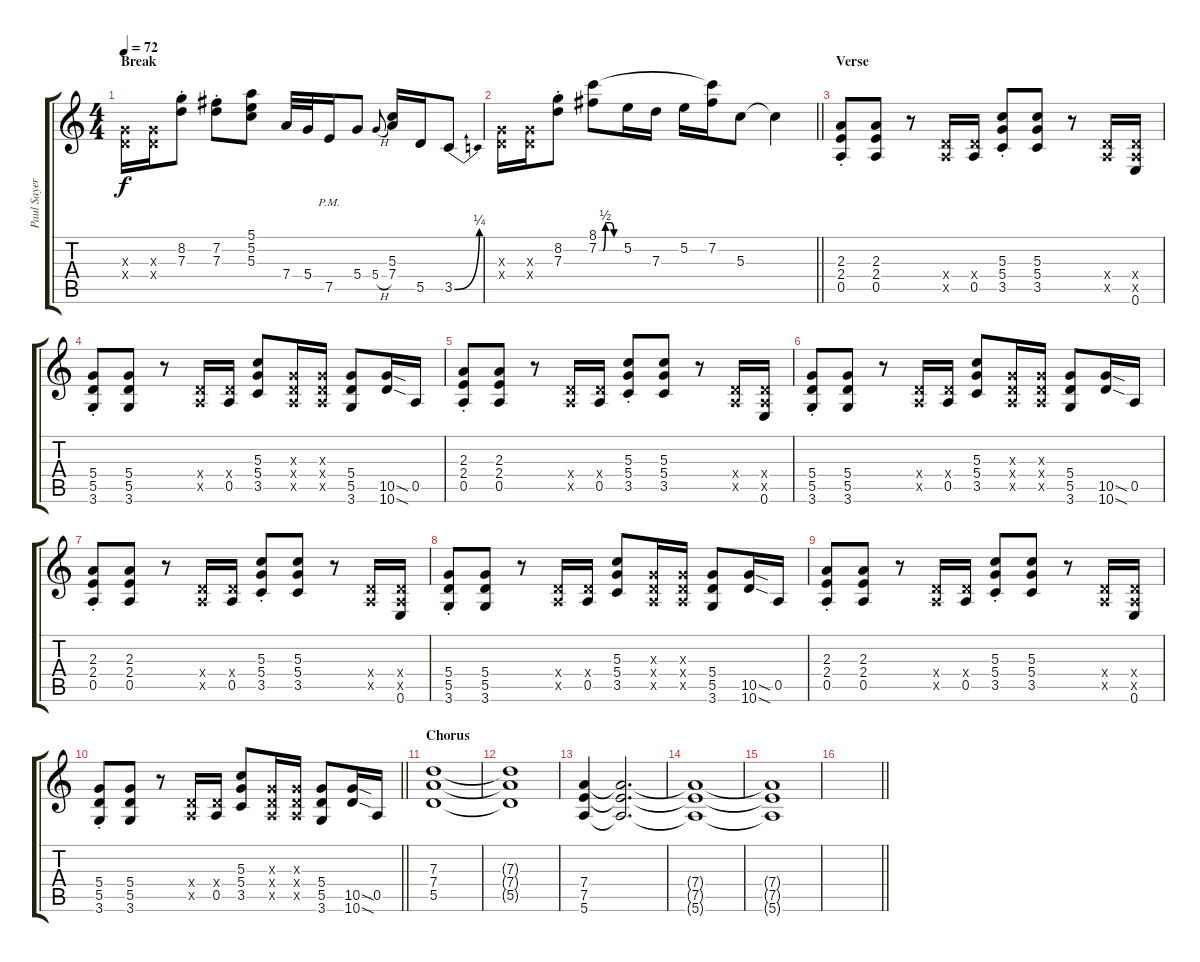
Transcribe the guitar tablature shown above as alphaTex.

\track ("Paul Sayer" "Paul Sayer") {instrument overdrivenguitar}
\staff {score tabs}
\tuning (E4 B3 G3 D3 A2 E2) {hide}
\ts (4 4)
\section ("" "Break")
\tempo 72
\clef g2
\ks c
(0.3{x} 0.4{x}).16{dy f} (0.3{x} 0.4{x}).16 (8.2{st} 7.3{st}).8 (7.2{st} 7.3{st}).8 (5.1 5.2 5.3).8 7.4.32 5.4.32 7.5{pm}.16 5.4.8 5.4{h}.8{gr onbeat} (5.3 7.4).16 5.5.16 3.5{be (bend 0 0 60 1)}.8 |
\barLineRight lightlight
(0.3{x} 0.4{x}).16 (0.3{x} 0.4{x}).16 (8.2{st} 7.3{st}).8 (8.1 7.2{be (custom 0 0 12 0 19 2 34 2 43 0 60 0)}).8 5.2.16 7.3.16 5.2.16 (8.1{t} 7.2).16 5.3.8 5.3{t}.4 |
\section ("" "Verse")
(2.3{st} 2.4{st} 0.5{st}).8 (2.3 2.4 0.5).8 r.8 (0.4{x} 0.5{x}).16 (0.4{x} 0.5).16 (5.3{st} 5.4{st} 3.5{st}).8 (5.3 5.4 3.5).8 r.8 (0.4{x} 0.5{x}).16 (0.4{x} 0.5{x} 0.6).16 |
(5.4{st} 5.5{st} 3.6{st}).8 (5.4 5.5 3.6).8 r.8 (0.4{x} 0.5{x}).16 (0.4{x} 0.5).16 (5.3 5.4 3.5).8 (0.3{x} 0.4{x} 0.5{x}).16 (0.3{x} 0.4{x} 0.5{x}).16 (5.4 5.5 3.6).8 (10.5{sod} 10.6{sod}).16 0.5.16 |
(2.3{st} 2.4{st} 0.5{st}).8 (2.3 2.4 0.5).8 r.8 (0.4{x} 0.5{x}).16 (0.4{x} 0.5).16 (5.3{st} 5.4{st} 3.5{st}).8 (5.3 5.4 3.5).8 r.8 (0.4{x} 0.5{x}).16 (0.4{x} 0.5{x} 0.6).16 |
(5.4{st} 5.5{st} 3.6{st}).8 (5.4 5.5 3.6).8 r.8 (0.4{x} 0.5{x}).16 (0.4{x} 0.5).16 (5.3 5.4 3.5).8 (0.3{x} 0.4{x} 0.5{x}).16 (0.3{x} 0.4{x} 0.5{x}).16 (5.4 5.5 3.6).8 (10.5{sod} 10.6{sod}).16 0.5.16 |
(2.3{st} 2.4{st} 0.5{st}).8 (2.3 2.4 0.5).8 r.8 (0.4{x} 0.5{x}).16 (0.4{x} 0.5).16 (5.3{st} 5.4{st} 3.5{st}).8 (5.3 5.4 3.5).8 r.8 (0.4{x} 0.5{x}).16 (0.4{x} 0.5{x} 0.6).16 |
(5.4{st} 5.5{st} 3.6{st}).8 (5.4 5.5 3.6).8 r.8 (0.4{x} 0.5{x}).16 (0.4{x} 0.5).16 (5.3 5.4 3.5).8 (0.3{x} 0.4{x} 0.5{x}).16 (0.3{x} 0.4{x} 0.5{x}).16 (5.4 5.5 3.6).8 (10.5{sod} 10.6{sod}).16 0.5.16 |
(2.3{st} 2.4{st} 0.5{st}).8 (2.3 2.4 0.5).8 r.8 (0.4{x} 0.5{x}).16 (0.4{x} 0.5).16 (5.3{st} 5.4{st} 3.5{st}).8 (5.3 5.4 3.5).8 r.8 (0.4{x} 0.5{x}).16 (0.4{x} 0.5{x} 0.6).16 |
\barLineRight lightlight
(5.4{st} 5.5{st} 3.6{st}).8 (5.4 5.5 3.6).8 r.8 (0.4{x} 0.5{x}).16 (0.4{x} 0.5).16 (5.3 5.4 3.5).8 (0.3{x} 0.4{x} 0.5{x}).16 (0.3{x} 0.4{x} 0.5{x}).16 (5.4 5.5 3.6).8 (10.5{sod} 10.6{sod}).16 0.5.16 |
\section ("" "Chorus")
(7.3 7.4 5.5).1{volume 8} |
(7.3{t} 7.4{t} 5.5{t}).1 |
(7.4 7.5 5.6).4{volume 13} (7.4{t} 7.5{t} 5.6{t}).2{d volume 0} |
(7.4{t} 7.5{t} 5.6{t}).1 |
(7.4{t} 7.5{t} 5.6{t}).1 |
\barLineRight lightlight
